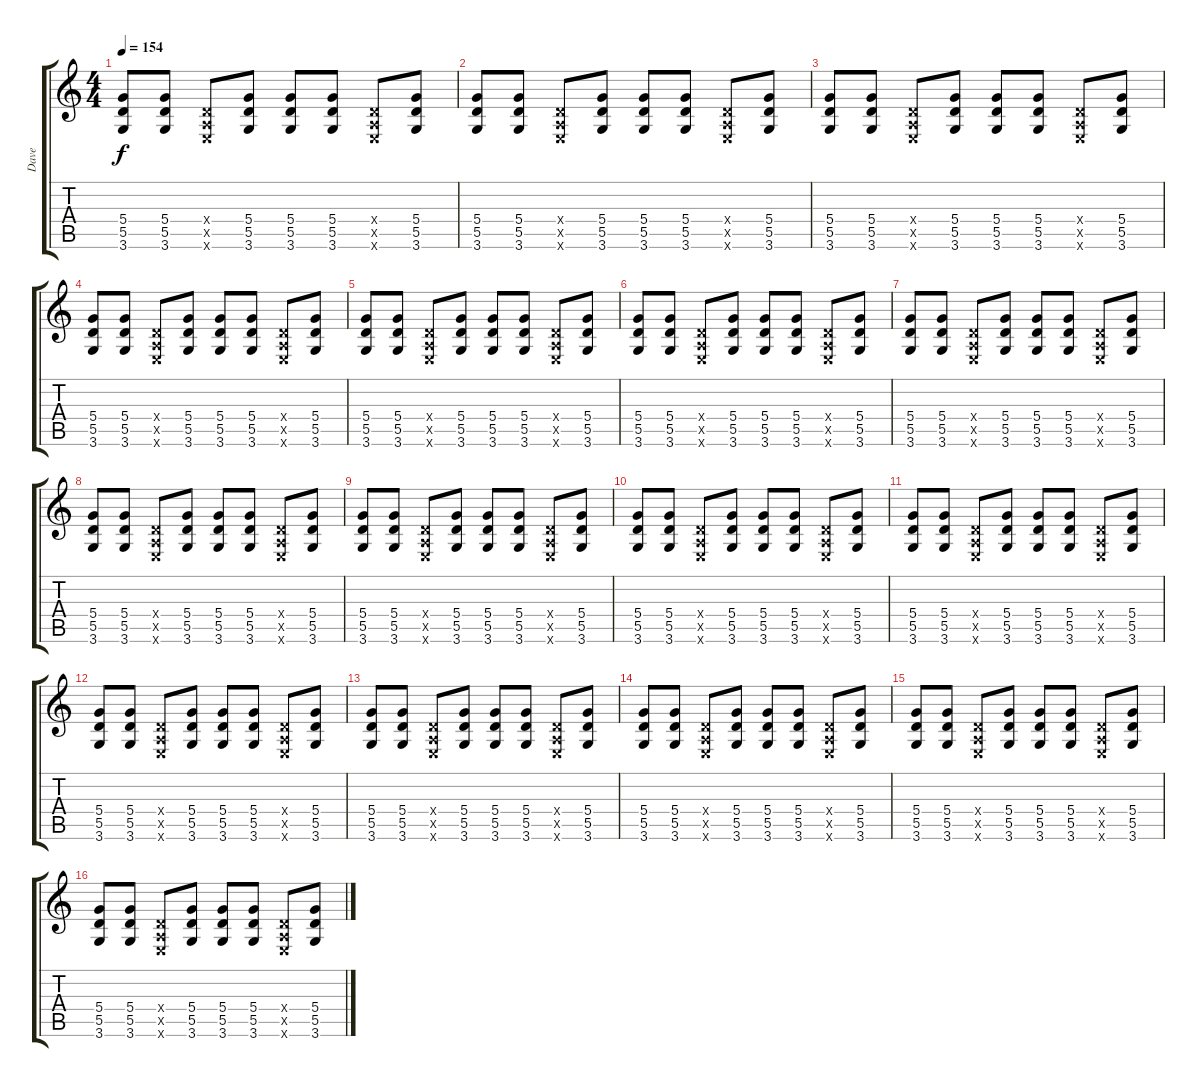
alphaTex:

\track ("Dave" "Dave") {instrument overdrivenguitar}
\staff {score tabs}
\tuning (E4 B3 G3 D3 A2 E2) {hide}
\ts (4 4)
\tempo 154
\clef g2
\ks c
(5.4 5.5 3.6).8{dy f} (5.4 5.5 3.6).8 (0.4{x} 0.5{x} 0.6{x}).8 (5.4 5.5 3.6).8 (5.4 5.5 3.6).8 (5.4 5.5 3.6).8 (0.4{x} 0.5{x} 0.6{x}).8 (5.4 5.5 3.6).8 |
(5.4 5.5 3.6).8 (5.4 5.5 3.6).8 (0.4{x} 0.5{x} 0.6{x}).8 (5.4 5.5 3.6).8 (5.4 5.5 3.6).8 (5.4 5.5 3.6).8 (0.4{x} 0.5{x} 0.6{x}).8 (5.4 5.5 3.6).8 |
(5.4 5.5 3.6).8 (5.4 5.5 3.6).8 (0.4{x} 0.5{x} 0.6{x}).8 (5.4 5.5 3.6).8 (5.4 5.5 3.6).8 (5.4 5.5 3.6).8 (0.4{x} 0.5{x} 0.6{x}).8 (5.4 5.5 3.6).8 |
(5.4 5.5 3.6).8 (5.4 5.5 3.6).8 (0.4{x} 0.5{x} 0.6{x}).8 (5.4 5.5 3.6).8 (5.4 5.5 3.6).8 (5.4 5.5 3.6).8 (0.4{x} 0.5{x} 0.6{x}).8 (5.4 5.5 3.6).8 |
(5.4 5.5 3.6).8 (5.4 5.5 3.6).8 (0.4{x} 0.5{x} 0.6{x}).8 (5.4 5.5 3.6).8 (5.4 5.5 3.6).8 (5.4 5.5 3.6).8 (0.4{x} 0.5{x} 0.6{x}).8 (5.4 5.5 3.6).8 |
(5.4 5.5 3.6).8 (5.4 5.5 3.6).8 (0.4{x} 0.5{x} 0.6{x}).8 (5.4 5.5 3.6).8 (5.4 5.5 3.6).8 (5.4 5.5 3.6).8 (0.4{x} 0.5{x} 0.6{x}).8 (5.4 5.5 3.6).8 |
(5.4 5.5 3.6).8 (5.4 5.5 3.6).8 (0.4{x} 0.5{x} 0.6{x}).8 (5.4 5.5 3.6).8 (5.4 5.5 3.6).8 (5.4 5.5 3.6).8 (0.4{x} 0.5{x} 0.6{x}).8 (5.4 5.5 3.6).8 |
(5.4 5.5 3.6).8 (5.4 5.5 3.6).8 (0.4{x} 0.5{x} 0.6{x}).8 (5.4 5.5 3.6).8 (5.4 5.5 3.6).8 (5.4 5.5 3.6).8 (0.4{x} 0.5{x} 0.6{x}).8 (5.4 5.5 3.6).8 |
(5.4 5.5 3.6).8 (5.4 5.5 3.6).8 (0.4{x} 0.5{x} 0.6{x}).8 (5.4 5.5 3.6).8 (5.4 5.5 3.6).8 (5.4 5.5 3.6).8 (0.4{x} 0.5{x} 0.6{x}).8 (5.4 5.5 3.6).8 |
(5.4 5.5 3.6).8 (5.4 5.5 3.6).8 (0.4{x} 0.5{x} 0.6{x}).8 (5.4 5.5 3.6).8 (5.4 5.5 3.6).8 (5.4 5.5 3.6).8 (0.4{x} 0.5{x} 0.6{x}).8 (5.4 5.5 3.6).8 |
(5.4 5.5 3.6).8 (5.4 5.5 3.6).8 (0.4{x} 0.5{x} 0.6{x}).8 (5.4 5.5 3.6).8 (5.4 5.5 3.6).8 (5.4 5.5 3.6).8 (0.4{x} 0.5{x} 0.6{x}).8 (5.4 5.5 3.6).8 |
(5.4 5.5 3.6).8 (5.4 5.5 3.6).8 (0.4{x} 0.5{x} 0.6{x}).8 (5.4 5.5 3.6).8 (5.4 5.5 3.6).8 (5.4 5.5 3.6).8 (0.4{x} 0.5{x} 0.6{x}).8 (5.4 5.5 3.6).8 |
(5.4 5.5 3.6).8 (5.4 5.5 3.6).8 (0.4{x} 0.5{x} 0.6{x}).8 (5.4 5.5 3.6).8 (5.4 5.5 3.6).8 (5.4 5.5 3.6).8 (0.4{x} 0.5{x} 0.6{x}).8 (5.4 5.5 3.6).8 |
(5.4 5.5 3.6).8 (5.4 5.5 3.6).8 (0.4{x} 0.5{x} 0.6{x}).8 (5.4 5.5 3.6).8 (5.4 5.5 3.6).8 (5.4 5.5 3.6).8 (0.4{x} 0.5{x} 0.6{x}).8 (5.4 5.5 3.6).8 |
(5.4 5.5 3.6).8 (5.4 5.5 3.6).8 (0.4{x} 0.5{x} 0.6{x}).8 (5.4 5.5 3.6).8 (5.4 5.5 3.6).8 (5.4 5.5 3.6).8 (0.4{x} 0.5{x} 0.6{x}).8 (5.4 5.5 3.6).8 |
(5.4 5.5 3.6).8 (5.4 5.5 3.6).8 (0.4{x} 0.5{x} 0.6{x}).8 (5.4 5.5 3.6).8 (5.4 5.5 3.6).8 (5.4 5.5 3.6).8 (0.4{x} 0.5{x} 0.6{x}).8 (5.4 5.5 3.6).8
